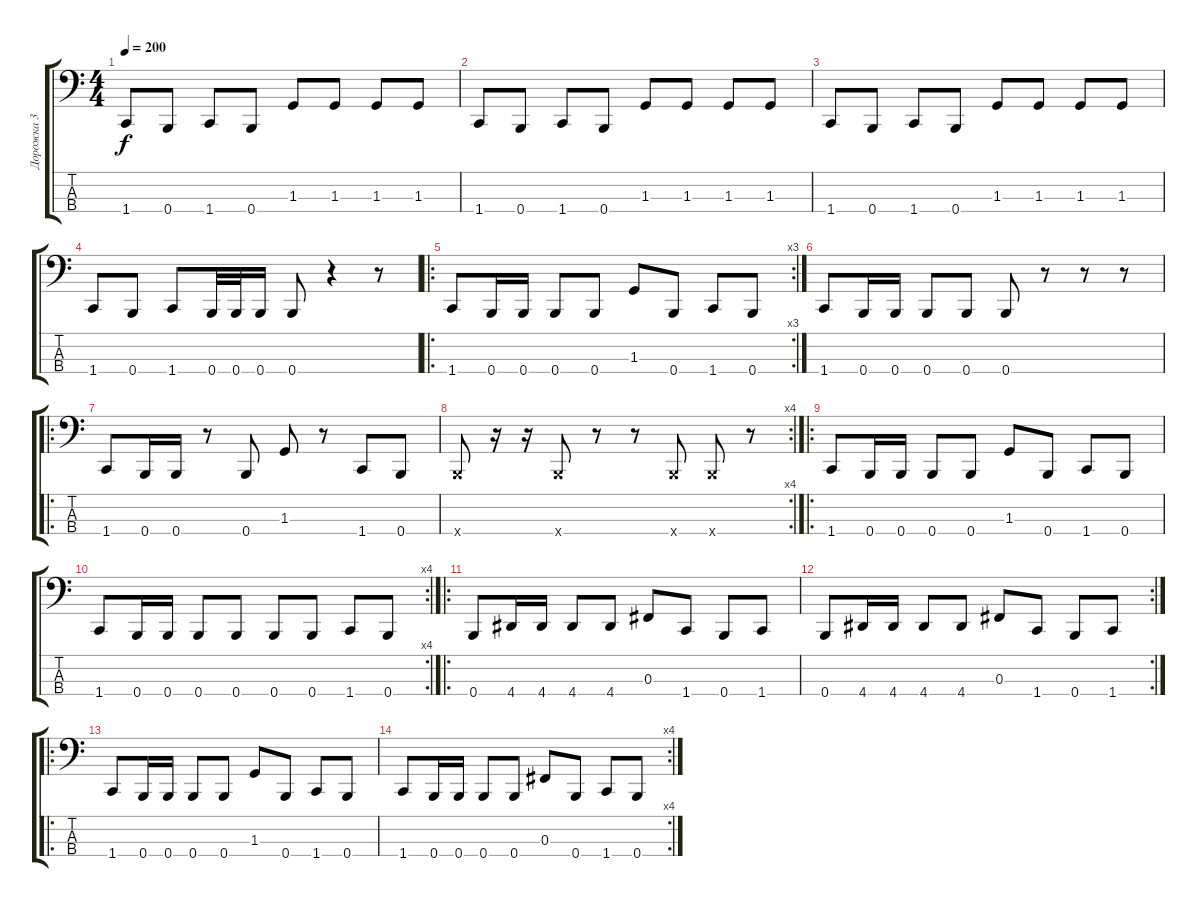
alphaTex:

\track ("Дорожка 3" "Дорожка 3") {instrument electricbasspick}
\staff {score tabs}
\tuning (E2 B1 Gb1 B0) {hide}
\ts (4 4)
\tempo 200
\clef f4
\ks c
1.4.8{dy f instrument electricbasspick} 0.4.8 1.4.8 0.4.8 1.3.8 1.3.8 1.3.8 1.3.8 |
1.4.8 0.4.8 1.4.8 0.4.8 1.3.8 1.3.8 1.3.8 1.3.8 |
1.4.8 0.4.8 1.4.8 0.4.8 1.3.8 1.3.8 1.3.8 1.3.8 |
1.4.8 0.4.8 1.4.8 0.4.32 0.4.32 0.4.16 0.4.8 r.4 r.8 |
\ro
\rc 3
1.4.8 0.4.16 0.4.16 0.4.8 0.4.8 1.3.8 0.4.8 1.4.8 0.4.8 |
1.4.8 0.4.16 0.4.16 0.4.8 0.4.8 0.4.8 r.8 r.8 r.8 |
\ro
1.4.8 0.4.16 0.4.16 r.8 0.4.8 1.3.8 r.8 1.4.8 0.4.8 |
\rc 4
0.4{x}.8 r.16 r.16 0.4{x}.8 r.8 r.8 0.4{x}.8 0.4{x}.8 r.8 |
\ro
1.4.8 0.4.16 0.4.16 0.4.8 0.4.8 1.3.8 0.4.8 1.4.8 0.4.8 |
\rc 4
1.4.8 0.4.16 0.4.16 0.4.8 0.4.8 0.4.8 0.4.8 1.4.8 0.4.8 |
\ro
0.4.8 4.4.16 4.4.16 4.4.8 4.4.8 0.3.8 1.4.8 0.4.8 1.4.8 |
\rc 2
0.4.8 4.4.16 4.4.16 4.4.8 4.4.8 0.3.8 1.4.8 0.4.8 1.4.8 |
\ro
1.4.8 0.4.16 0.4.16 0.4.8 0.4.8 1.3.8 0.4.8 1.4.8 0.4.8 |
\rc 4
1.4.8 0.4.16 0.4.16 0.4.8 0.4.8 0.3.8 0.4.8 1.4.8 0.4.8
